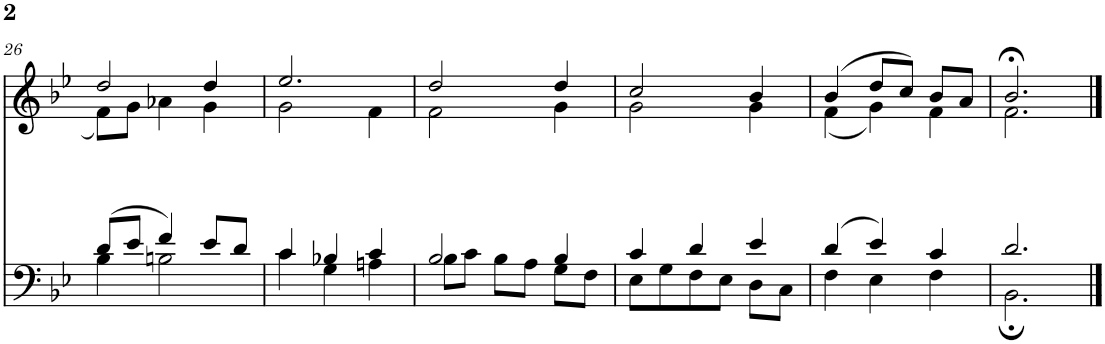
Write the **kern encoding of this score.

**kern	**kern
*part2	*part1
*staff2	*staff1
*I"T,B	*I"S,A
!!LO:PB:g=z
*clefF4	*clefG2
*k[b-e-]	*k[b-e-]
*M3/4	*M3/4
=26	=26
*^	*^
(>8d/L	4B-\	2dd/	8f\L
8e-/J	.	.	8g\J
4f/)	2Bn\	.	4a-X\
8e-/L	.	4dd/	4g\
8d/J	.	.	.
=27	=27	=27	=27
4c/	4c\	2.ee-/	2g\
4B-X/	4G\	.	.
4c/	4An\	.	4f\
=28	=28	=28	=28
2B-/	8B-\L	2dd/	2f\
.	8c\J	.	.
.	8B-\L	.	.
.	8A\J	.	.
4B-/	8G\L	4dd/	4g\
.	8F\J	.	.
=29	=29	=29	=29
4c/	8E-\L	2cc/	2g\
.	8G\	.	.
4d/	8F\	.	.
.	8E-\J	.	.
4e-/	8D\L	4b-/	4g\
.	8C\J	.	.
=30	=30	=30	=30
(>4d/	4F\	(>4b-/	(<4f\
4e-/)	4E-\	8dd/L	4g\)
.	.	8cc/J)	.
4c/	4F\	8b-/L	4f\
.	.	8a/J	.
=31	=31	=31	=31
2.d/	2.BB-;\	2.b-;</	2.f\
*v	*v	*	*
*	*v	*v
==	==
*-	*-
